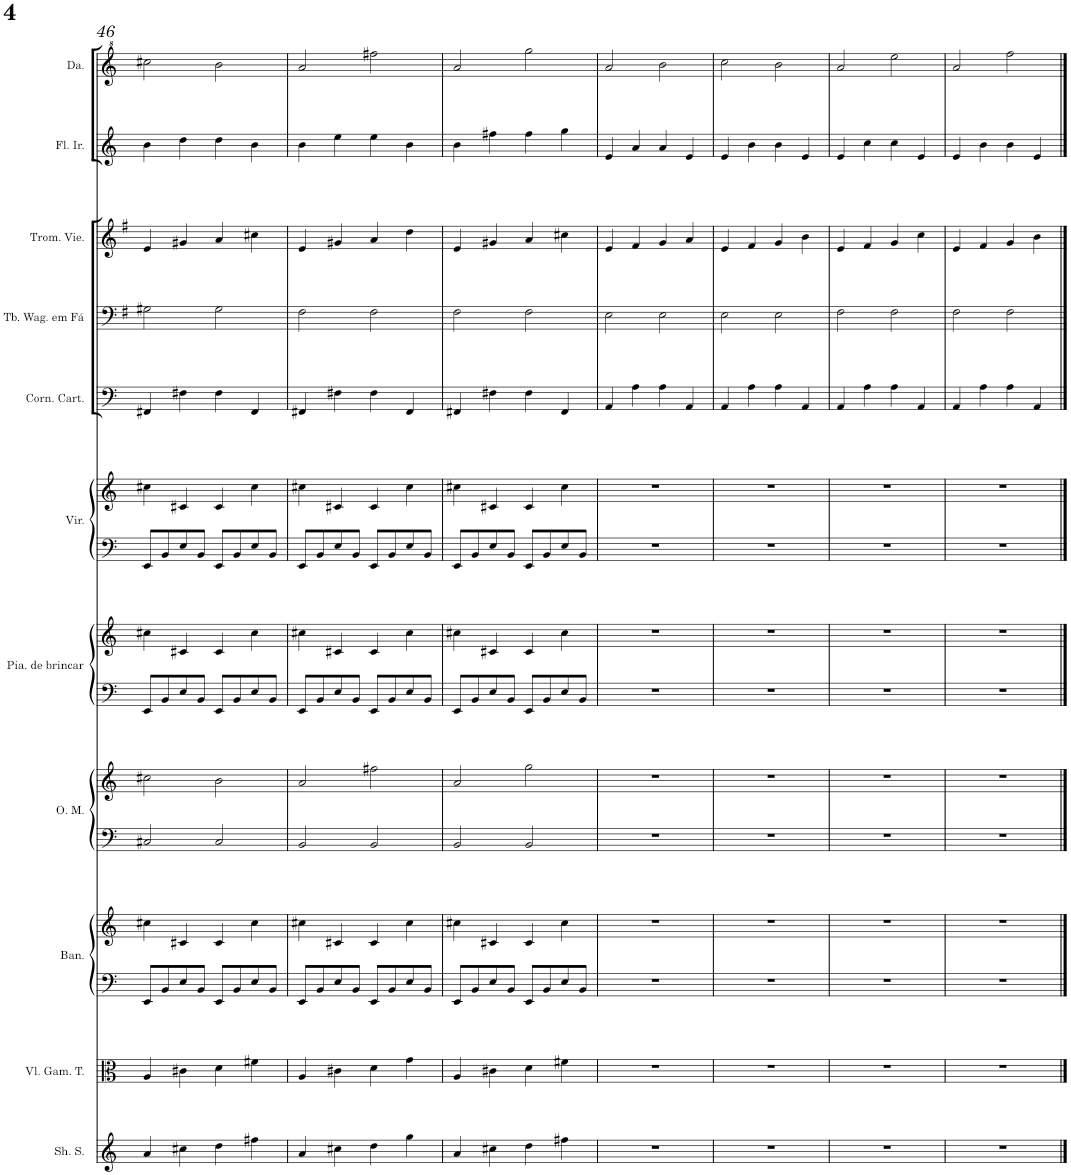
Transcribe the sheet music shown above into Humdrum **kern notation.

**kern	**kern	**kern	**kern	**kern	**kern	**kern	**kern	**kern	**kern	**kern	**kern	**kern	**kern	**kern
*part11	*part10	*part9	*part9	*part8	*part8	*part7	*part7	*part6	*part6	*part5	*part4	*part3	*part2	*part1
*staff15	*staff14	*staff13	*staff12	*staff11	*staff10	*staff9	*staff8	*staff7	*staff6	*staff5	*staff4	*staff3	*staff2	*staff1
*I"Sheng Soprano	*I"Viola da gamba Tenor	*I"Bandoneão	*	*I"Ondas de Martenot	*	*I"Piano de Brincar	*	*I"Virginal	*	*I"Corneta de Carteiro	*I"Tuba Wagneriana em Fá	*I"Trompa de Viena	*I"Flauta Irlandesa	*I"Danso
*I'Sh. S.	*I'Vl. Gam. T.	*I'Ban.	*	*I'O. M.	*	*I'Pia. de brincar	*	*I'Vir.	*	*I'Corn. Cart.	*I'Tb. Wag. em Fá	*I'Trom. Vie.	*I'Fl. Ir.	*I'Da.
!!LO:PB:g=z
*clefG2	*clefC3	*clefF4	*clefG2	*clefF4	*clefG2	*clefF4	*clefG2	*clefF4	*clefG2	*clefF4	*clefF4	*clefG2	*clefG2	*clefG^2
*	*	*	*	*	*	*	*	*	*	*Trd4c7	*Trd4c7	*Trd4c7	*	*
*k[]	*k[]	*k[]	*k[]	*k[]	*k[]	*k[]	*k[]	*k[]	*k[]	*k[]	*k[f#]	*k[f#]	*k[]	*k[]
*M4/4	*M4/4	*M4/4	*M4/4	*M4/4	*M4/4	*M4/4	*M4/4	*M4/4	*M4/4	*M4/4	*M4/4	*M4/4	*M4/4	*M4/4
=46	=46	=46	=46	=46	=46	=46	=46	=46	=46	=46	=46	=46	=46	=46
4a/	4A/	8EE/L	4cc#X\	2C#X/	2cc#X\	8EE/L	4cc#X\	8EE/L	4cc#X\	4FF#X/	2G#X\	4e/	4b\	2ccc#X\
.	.	8BB/	.	.	.	8BB/	.	8BB/	.	.	.	.	.	.
4cc#X\	4c#X\	8E/	4c#X/	.	.	8E/	4c#X/	8E/	4c#X/	4F#X\	.	4g#X/	4dd\	.
.	.	8BB/J	.	.	.	8BB/J	.	8BB/J	.	.	.	.	.	.
4dd\	4d\	8EE/L	4c#/	2C#/	2b\	8EE/L	4c#/	8EE/L	4c#/	4F#\	2G#\	4a/	4dd\	2bb\
.	.	8BB/	.	.	.	8BB/	.	8BB/	.	.	.	.	.	.
4ff#X\	4f#X\	8E/	4cc#\	.	.	8E/	4cc#\	8E/	4cc#\	4FF#/	.	4cc#X\	4b\	.
.	.	8BB/J	.	.	.	8BB/J	.	8BB/J	.	.	.	.	.	.
=47	=47	=47	=47	=47	=47	=47	=47	=47	=47	=47	=47	=47	=47	=47
4a/	4A/	8EE/L	4cc#X\	2BB/	2a/	8EE/L	4cc#X\	8EE/L	4cc#X\	4FF#X/	2F#\	4e/	4b\	2aa/
.	.	8BB/	.	.	.	8BB/	.	8BB/	.	.	.	.	.	.
4cc#X\	4c#X\	8E/	4c#X/	.	.	8E/	4c#X/	8E/	4c#X/	4F#X\	.	4g#X/	4ee\	.
.	.	8BB/J	.	.	.	8BB/J	.	8BB/J	.	.	.	.	.	.
4dd\	4d\	8EE/L	4c#/	2BB/	2ff#X\	8EE/L	4c#/	8EE/L	4c#/	4F#\	2F#\	4a/	4ee\	2fff#X\
.	.	8BB/	.	.	.	8BB/	.	8BB/	.	.	.	.	.	.
4gg\	4g\	8E/	4cc#\	.	.	8E/	4cc#\	8E/	4cc#\	4FF#/	.	4dd\	4b\	.
.	.	8BB/J	.	.	.	8BB/J	.	8BB/J	.	.	.	.	.	.
=48	=48	=48	=48	=48	=48	=48	=48	=48	=48	=48	=48	=48	=48	=48
4a/	4A/	8EE/L	4cc#X\	2BB/	2a/	8EE/L	4cc#X\	8EE/L	4cc#X\	4FF#X/	2F#\	4e/	4b\	2aa/
.	.	8BB/	.	.	.	8BB/	.	8BB/	.	.	.	.	.	.
4cc#X\	4c#X\	8E/	4c#X/	.	.	8E/	4c#X/	8E/	4c#X/	4F#X\	.	4g#X/	4ff#X\	.
.	.	8BB/J	.	.	.	8BB/J	.	8BB/J	.	.	.	.	.	.
4dd\	4d\	8EE/L	4c#/	2BB/	2gg\	8EE/L	4c#/	8EE/L	4c#/	4F#\	2F#\	4a/	4ff#\	2ggg\
.	.	8BB/	.	.	.	8BB/	.	8BB/	.	.	.	.	.	.
4ff#X\	4f#X\	8E/	4cc#\	.	.	8E/	4cc#\	8E/	4cc#\	4FF#/	.	4cc#X\	4gg\	.
.	.	8BB/J	.	.	.	8BB/J	.	8BB/J	.	.	.	.	.	.
=49	=49	=49	=49	=49	=49	=49	=49	=49	=49	=49	=49	=49	=49	=49
1r	1r	1r	1r	1r	1r	1r	1r	1r	1r	4AA/	2E\	4e/	4e/	2aa/
.	.	.	.	.	.	.	.	.	.	4A\	.	4f#/	4a/	.
.	.	.	.	.	.	.	.	.	.	4A\	2E\	4g/	4a/	2bb\
.	.	.	.	.	.	.	.	.	.	4AA/	.	4a/	4e/	.
=50	=50	=50	=50	=50	=50	=50	=50	=50	=50	=50	=50	=50	=50	=50
1r	1r	1r	1r	1r	1r	1r	1r	1r	1r	4AA/	2E\	4e/	4e/	2ccc\
.	.	.	.	.	.	.	.	.	.	4A\	.	4f#/	4b\	.
.	.	.	.	.	.	.	.	.	.	4A\	2E\	4g/	4b\	2bb\
.	.	.	.	.	.	.	.	.	.	4AA/	.	4b\	4e/	.
=51	=51	=51	=51	=51	=51	=51	=51	=51	=51	=51	=51	=51	=51	=51
1r	1r	1r	1r	1r	1r	1r	1r	1r	1r	4AA/	2F#\	4e/	4e/	2aa/
.	.	.	.	.	.	.	.	.	.	4A\	.	4f#/	4cc\	.
.	.	.	.	.	.	.	.	.	.	4A\	2F#\	4g/	4cc\	2eee\
.	.	.	.	.	.	.	.	.	.	4AA/	.	4cc\	4e/	.
=52	=52	=52	=52	=52	=52	=52	=52	=52	=52	=52	=52	=52	=52	=52
1r	1r	1r	1r	1r	1r	1r	1r	1r	1r	4AA/	2F#\	4e/	4e/	2aa/
.	.	.	.	.	.	.	.	.	.	4A\	.	4f#/	4b\	.
.	.	.	.	.	.	.	.	.	.	4A\	2F#\	4g/	4b\	2fff\
.	.	.	.	.	.	.	.	.	.	4AA/	.	4b\	4e/	.
==	==	==	==	==	==	==	==	==	==	==	==	==	==	==
*-	*-	*-	*-	*-	*-	*-	*-	*-	*-	*-	*-	*-	*-	*-
